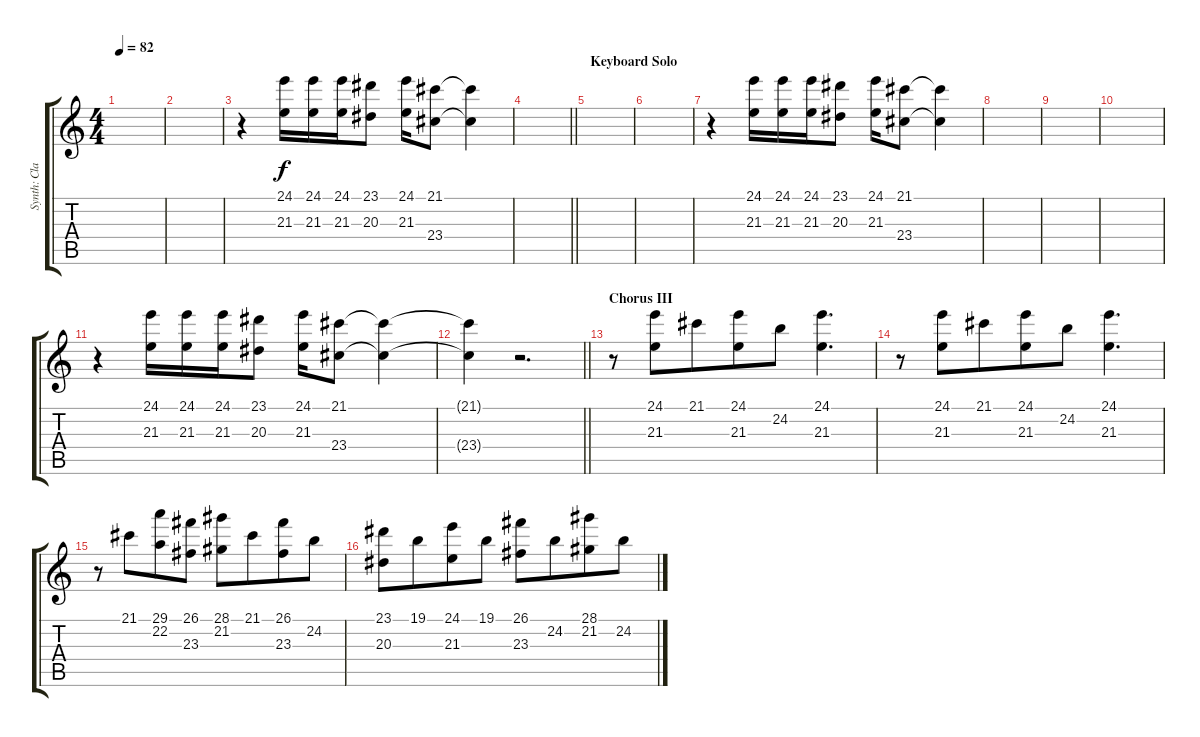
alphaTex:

\track ("Synth: Clarence" "Synth: Cla") {instrument synthstrings1}
\staff {score tabs}
\tuning (E4 B3 G3 D3 A2 E2) {hide}
\ts (4 4)
\tempo 82
\clef g2
\ks c
|
|
r.4 (24.1 21.3).16 (24.1 21.3).16 (24.1 21.3).16 (23.1 20.3).8 (24.1 21.3).16 (21.1 23.4).8 (21.1{t} 23.4{t}).4 |
\barLineRight lightlight
|
\section ("" "Keyboard Solo")
|
|
r.4 (24.1 21.3).16 (24.1 21.3).16 (24.1 21.3).16 (23.1 20.3).8 (24.1 21.3).16 (21.1 23.4).8 (21.1{t} 23.4{t}).4 |
|
|
|
r.4 (24.1 21.3).16 (24.1 21.3).16 (24.1 21.3).16 (23.1 20.3).8 (24.1 21.3).16 (21.1 23.4).8 (21.1{t} 23.4{t}).4 |
\barLineRight lightlight
(21.1{t} 23.4{t}).4 r.2{d} |
\section ("" "Chorus III")
r.8 (24.1 21.3).8{beam merge} 21.1.8 (24.1 21.3).8{beam merge} 24.2.8 (24.1 21.3).4{d} |
r.8 (24.1 21.3).8{beam merge} 21.1.8 (24.1 21.3).8{beam merge} 24.2.8 (24.1 21.3).4{d} |
r.8 21.1.8{beam merge} (29.1 22.2).8 (26.1 23.3).8 (28.1 21.2).8 21.1.8{beam merge} (26.1 23.3).8 24.2.8 |
(23.1 20.3).8 19.1.8{beam merge} (24.1 21.3).8 19.1.8 (26.1 23.3).8 24.2.8{beam merge} (28.1 21.2).8 24.2.8
